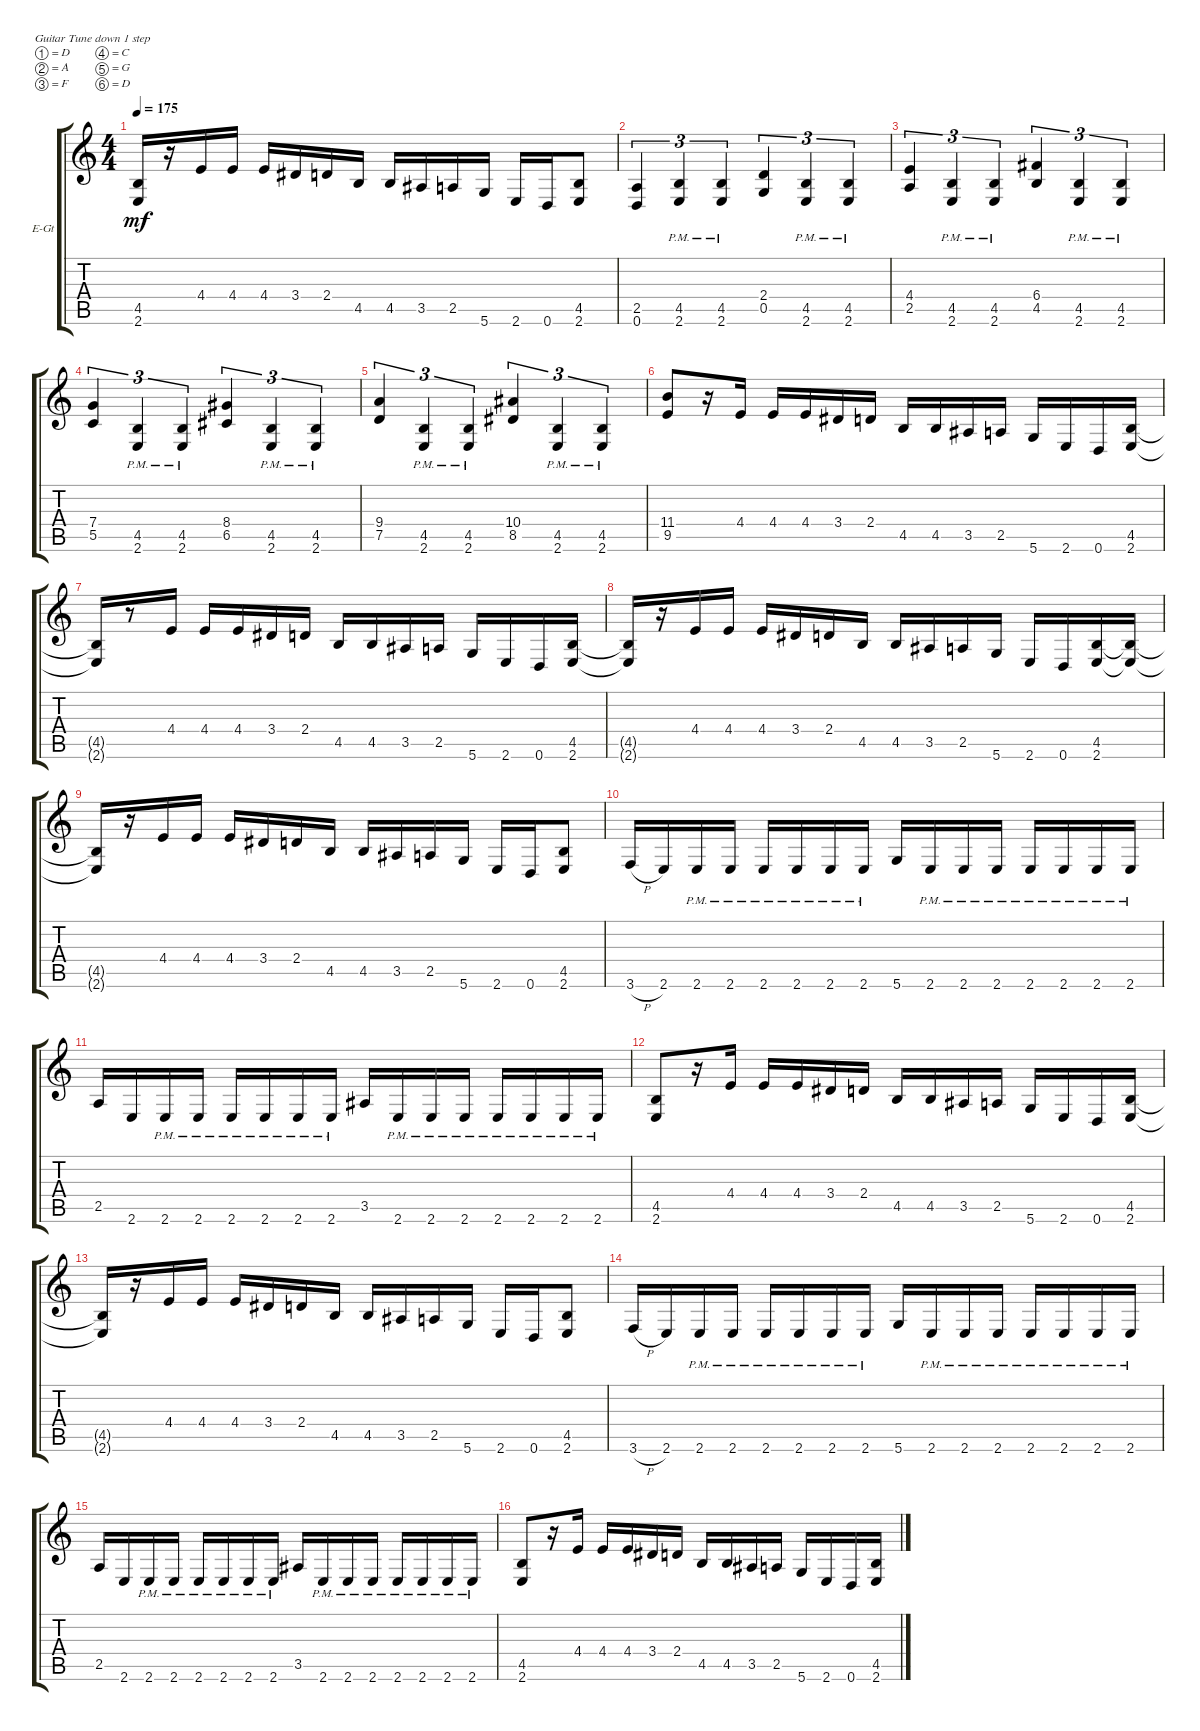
\defaultSystemsLayout 4
\bracketExtendMode groupsimilarinstruments
\firstSystemTrackNameOrientation horizontal
\otherSystemsTrackNameOrientation horizontal
\track ("Rhythm Guitar " "E-Gt") {instrument electricguitarclean}
\staff {score tabs}
\tuning (D4 A3 F3 C3 G2 D2)
\ts (4 4)
\tempo 175
\clef g2
\ks c
(4.5{t} 2.6{t}).16{dy mf} r.16 4.4.16 4.4.16 4.4.16 3.4.16 2.4.16 4.5.16 4.5.16 3.5.16 2.5.16 5.6.16 2.6.16 0.6.16 (2.6 4.5).8 |
(0.6 2.5).4{tu (3 2)} (2.6{pm} 4.5{pm}).4{tu (3 2)} (2.6{pm} 4.5{pm}).4{tu (3 2)} (0.5 2.4).4{tu (3 2)} (2.6{pm} 4.5{pm}).4{tu (3 2)} (2.6{pm} 4.5{pm}).4{tu (3 2)} |
(2.5 4.4).4{tu (3 2)} (2.6{pm} 4.5{pm}).4{tu (3 2)} (2.6{pm} 4.5{pm}).4{tu (3 2)} (4.5 6.4).4{tu (3 2)} (2.6{pm} 4.5{pm}).4{tu (3 2)} (2.6{pm} 4.5{pm}).4{tu (3 2)} |
(5.5 7.4).4{tu (3 2)} (2.6{pm} 4.5{pm}).4{tu (3 2)} (2.6{pm} 4.5{pm}).4{tu (3 2)} (6.5 8.4).4{tu (3 2)} (2.6{pm} 4.5{pm}).4{tu (3 2)} (2.6{pm} 4.5{pm}).4{tu (3 2)} |
(7.5 9.4).4{tu (3 2)} (2.6{pm} 4.5{pm}).4{tu (3 2)} (2.6{pm} 4.5{pm}).4{tu (3 2)} (8.5 10.4).4{tu (3 2)} (2.6{pm} 4.5{pm}).4{tu (3 2)} (2.6{pm} 4.5{pm}).4{tu (3 2)} |
(9.5 11.4).8 r.16 4.4.16 4.4.16 4.4.16 3.4.16 2.4.16 4.5.16 4.5.16 3.5.16 2.5.16 5.6.16 2.6.16 0.6.16 (2.6 4.5).16 |
(4.5{t} 2.6{t}).16 r.8 4.4.16 4.4.16 4.4.16 3.4.16 2.4.16 4.5.16 4.5.16 3.5.16 2.5.16 5.6.16 2.6.16 0.6.16 (2.6 4.5).16 |
(4.5{t} 2.6{t}).16 r.16 4.4.16 4.4.16 4.4.16 3.4.16 2.4.16 4.5.16 4.5.16 3.5.16 2.5.16 5.6.16 2.6.16 0.6.16 (2.6 4.5).16 (4.5{t} 2.6{t}).16 |
(4.5{t} 2.6{t}).16 r.16 4.4.16 4.4.16 4.4.16 3.4.16 2.4.16 4.5.16 4.5.16 3.5.16 2.5.16 5.6.16 2.6.16 0.6.16 (2.6 4.5).8 |
3.6{h}.16 2.6.16 2.6{pm}.16 2.6{pm}.16 2.6{pm}.16 2.6{pm}.16 2.6{pm}.16 2.6{pm}.16 5.6.16 2.6{pm}.16 2.6{pm}.16 2.6{pm}.16 2.6{pm}.16 2.6{pm}.16 2.6{pm}.16 2.6{pm}.16 |
2.5.16 2.6.16 2.6{pm}.16 2.6{pm}.16 2.6{pm}.16 2.6{pm}.16 2.6{pm}.16 2.6{pm}.16 3.5.16 2.6{pm}.16 2.6{pm}.16 2.6{pm}.16 2.6{pm}.16 2.6{pm}.16 2.6{pm}.16 2.6{pm}.16 |
(2.6 4.5).8 r.16 4.4.16 4.4.16 4.4.16 3.4.16 2.4.16 4.5.16 4.5.16 3.5.16 2.5.16 5.6.16 2.6.16 0.6.16 (2.6 4.5).16 |
(4.5{t} 2.6{t}).16 r.16 4.4.16 4.4.16 4.4.16 3.4.16 2.4.16 4.5.16 4.5.16 3.5.16 2.5.16 5.6.16 2.6.16 0.6.16 (2.6 4.5).8 |
3.6{h}.16 2.6.16 2.6{pm}.16 2.6{pm}.16 2.6{pm}.16 2.6{pm}.16 2.6{pm}.16 2.6{pm}.16 5.6.16 2.6{pm}.16 2.6{pm}.16 2.6{pm}.16 2.6{pm}.16 2.6{pm}.16 2.6{pm}.16 2.6{pm}.16 |
2.5.16 2.6.16 2.6{pm}.16 2.6{pm}.16 2.6{pm}.16 2.6{pm}.16 2.6{pm}.16 2.6{pm}.16 3.5.16 2.6{pm}.16 2.6{pm}.16 2.6{pm}.16 2.6{pm}.16 2.6{pm}.16 2.6{pm}.16 2.6{pm}.16 |
(2.6 4.5).8 r.16 4.4.16 4.4.16 4.4.16 3.4.16 2.4.16 4.5.16 4.5.16 3.5.16 2.5.16 5.6.16 2.6.16 0.6.16 (2.6 4.5).16
